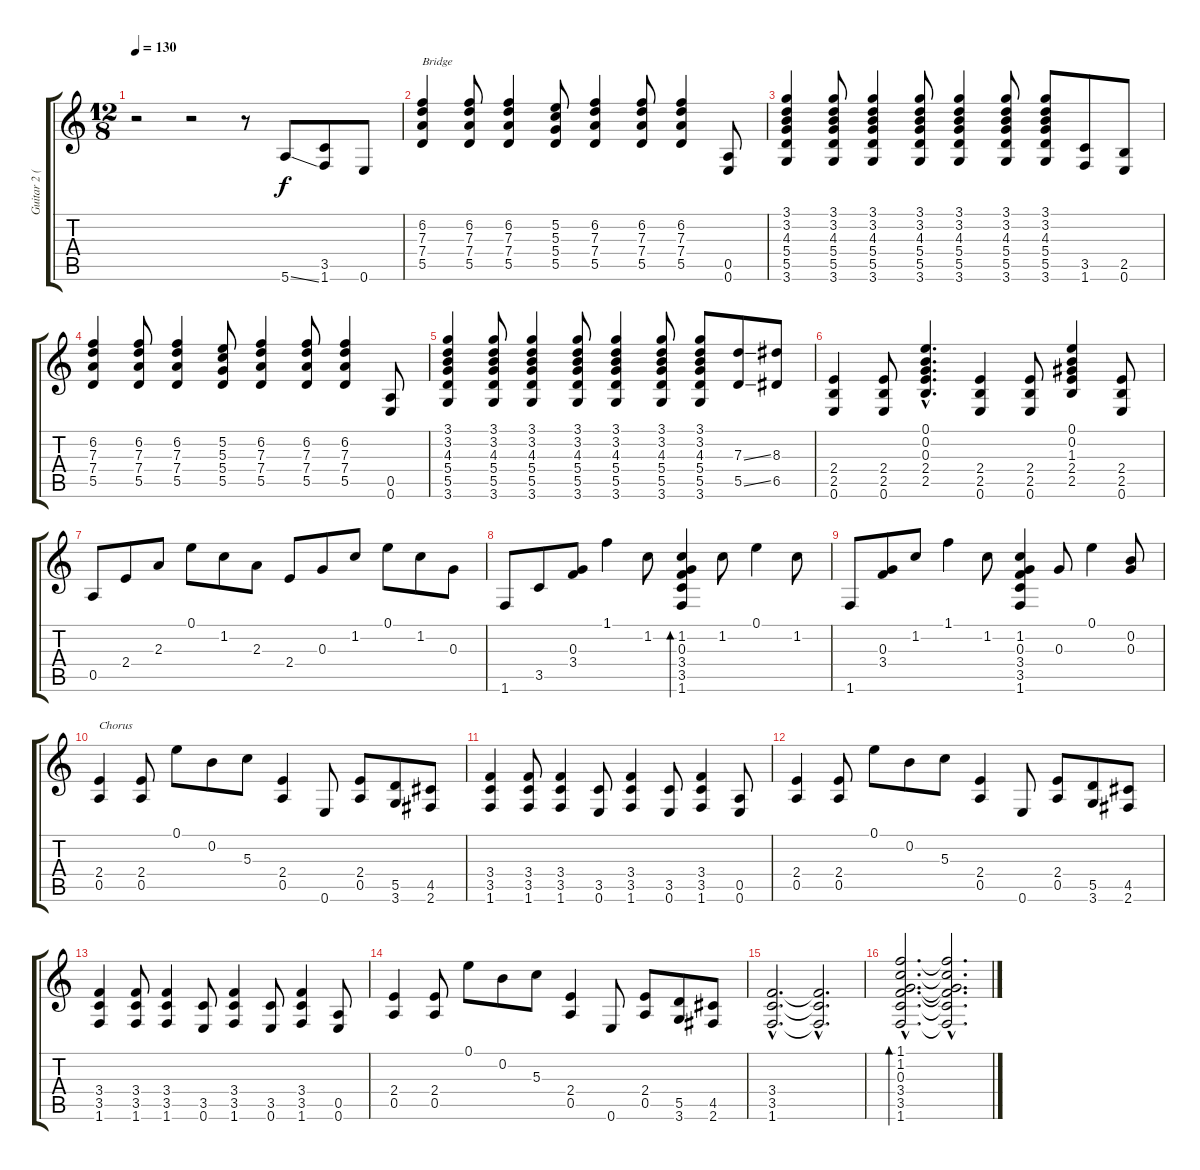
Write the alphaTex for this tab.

\track ("Guitar 2 (Chorus)" "Guitar 2 (") {instrument distortionguitar}
\staff {score tabs}
\tuning (E4 B3 G3 D3 A2 E2) {hide}
\ts (12 8)
\tempo 130
\clef g2
\ks c
r.2{dy f} r.2 r.8 5.6{ss}.8 (3.5 1.6).8 0.6.8 |
(6.2 7.3 7.4 5.5).4{txt "Bridge"} (6.2 7.3 7.4 5.5).8 (6.2 7.3 7.4 5.5).4 (5.2 5.3 5.4 5.5).8 (6.2 7.3 7.4 5.5).4 (6.2 7.3 7.4 5.5).8 (6.2 7.3 7.4 5.5).4 (0.5 0.6).8 |
(3.1 3.2 4.3 5.4 5.5 3.6).4 (3.1 3.2 4.3 5.4 5.5 3.6).8 (3.1 3.2 4.3 5.4 5.5 3.6).4 (3.1 3.2 4.3 5.4 5.5 3.6).8 (3.1 3.2 4.3 5.4 5.5 3.6).4 (3.1 3.2 4.3 5.4 5.5 3.6).8 (3.1 3.2 4.3 5.4 5.5 3.6).8 (3.5 1.6).8 (2.5 0.6).8 |
(6.2 7.3 7.4 5.5).4 (6.2 7.3 7.4 5.5).8 (6.2 7.3 7.4 5.5).4 (5.2 5.3 5.4 5.5).8 (6.2 7.3 7.4 5.5).4 (6.2 7.3 7.4 5.5).8 (6.2 7.3 7.4 5.5).4 (0.5 0.6).8 |
(3.1 3.2 4.3 5.4 5.5 3.6).4 (3.1 3.2 4.3 5.4 5.5 3.6).8 (3.1 3.2 4.3 5.4 5.5 3.6).4 (3.1 3.2 4.3 5.4 5.5 3.6).8 (3.1 3.2 4.3 5.4 5.5 3.6).4 (3.1 3.2 4.3 5.4 5.5 3.6).8 (3.1 3.2 4.3 5.4 5.5 3.6).8 (7.3{ss} 5.5{ss}).8 (8.3 6.5).8 |
(2.4 2.5 0.6).4 (2.4 2.5 0.6).8 (0.1{hac} 0.2{hac} 0.3{hac} 2.4{hac} 2.5{hac}).4{d} (2.4 2.5 0.6).4 (2.4 2.5 0.6).8 (0.1 0.2 1.3 2.4 2.5).4 (2.4 2.5 0.6).8 |
0.5.8 2.4.8 2.3.8 0.1.8 1.2.8 2.3.8 2.4.8 0.3.8 1.2.8 0.1.8 1.2.8 0.3.8 |
1.6.8 3.5.8 (0.3 3.4).8 1.1.4 1.2.8 (1.2 0.3 3.4 3.5 1.6).4{bd 120} 1.2.8 0.1.4 1.2.8 |
1.6.8 (0.3 3.4).8 1.2.8 1.1.4 1.2.8 (1.2 0.3 3.4 3.5 1.6).4 0.3.8 0.1.4 (0.2 0.3).8 |
(2.4 0.5).4{txt "Chorus"} (2.4 0.5).8 0.1.8 0.2.8 5.3.8 (2.4 0.5).4 0.6.8 (2.4 0.5).8 (5.5 3.6).8 (4.5 2.6).8 |
(3.4 3.5 1.6).4 (3.4 3.5 1.6).8 (3.4 3.5 1.6).4 (3.5 0.6).8 (3.4 3.5 1.6).4 (3.5 0.6).8 (3.4 3.5 1.6).4 (0.5 0.6).8 |
(2.4 0.5).4 (2.4 0.5).8 0.1.8 0.2.8 5.3.8 (2.4 0.5).4 0.6.8 (2.4 0.5).8 (5.5 3.6).8 (4.5 2.6).8 |
(3.4 3.5 1.6).4 (3.4 3.5 1.6).8 (3.4 3.5 1.6).4 (3.5 0.6).8 (3.4 3.5 1.6).4 (3.5 0.6).8 (3.4 3.5 1.6).4 (0.5 0.6).8 |
(2.4 0.5).4 (2.4 0.5).8 0.1.8 0.2.8 5.3.8 (2.4 0.5).4 0.6.8 (2.4 0.5).8 (5.5 3.6).8 (4.5 2.6).8 |
(3.4{hac} 3.5{hac} 1.6{hac}).2{d} (3.4{hac t} 3.5{hac t} 1.6{hac t}).2{d} |
(1.1{hac} 1.2{hac} 0.3{hac} 3.4{hac} 3.5{hac} 1.6{hac}).2{d bd 120} (1.1{hac t} 1.2{hac t} 0.3{hac t} 3.4{hac t} 3.5{hac t} 1.6{hac t}).2{d}
